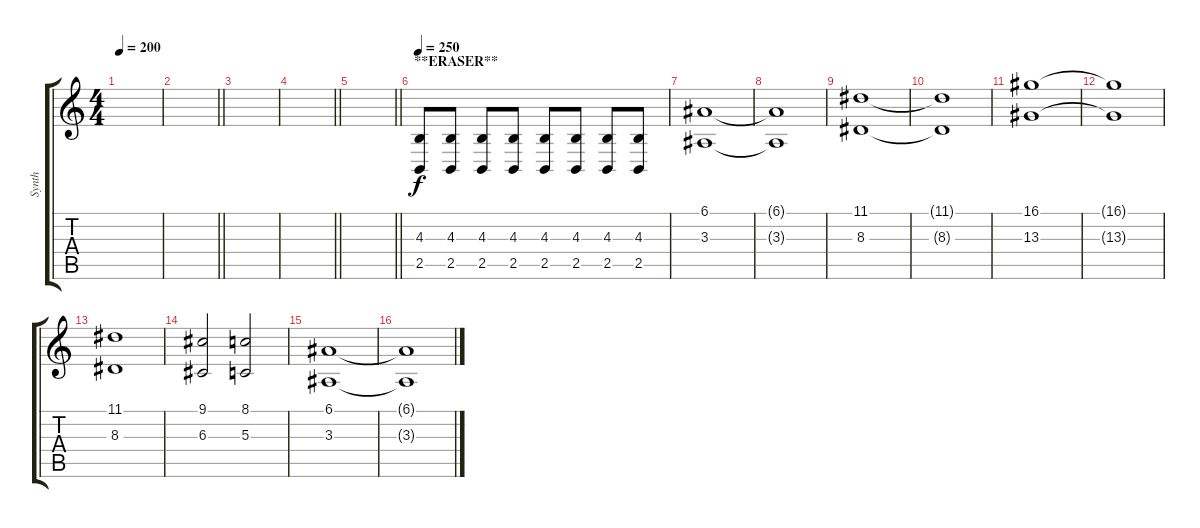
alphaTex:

\track ("Synth " "Synth ") {instrument pad2warm}
\staff {score tabs}
\tuning (E4 B3 G3 D3 A2 E2) {hide}
\ts (4 4)
\tempo 200
\clef g2
\ks c
|
\barLineRight lightlight
|
|
\barLineRight lightlight
|
\barLineRight lightlight
|
\section ("" "**ERASER**")
\tempo 250
(4.3 2.5).8{volume 9 instrument lead2sawtooth} (4.3 2.5).8{volume 13} (4.3 2.5).8 (4.3 2.5).8 (4.3 2.5).8 (4.3 2.5).8 (4.3 2.5).8 (4.3 2.5).8 |
(6.1 3.3).1{volume 13 instrument synthstrings1} |
(6.1{t} 3.3{t}).1 |
(11.1 8.3).1 |
(11.1{t} 8.3{t}).1 |
(16.1 13.3).1 |
(16.1{t} 13.3{t}).1 |
(11.1 8.3).1 |
(9.1 6.3).2 (8.1 5.3).2 |
(6.1 3.3).1 |
(6.1{t} 3.3{t}).1
